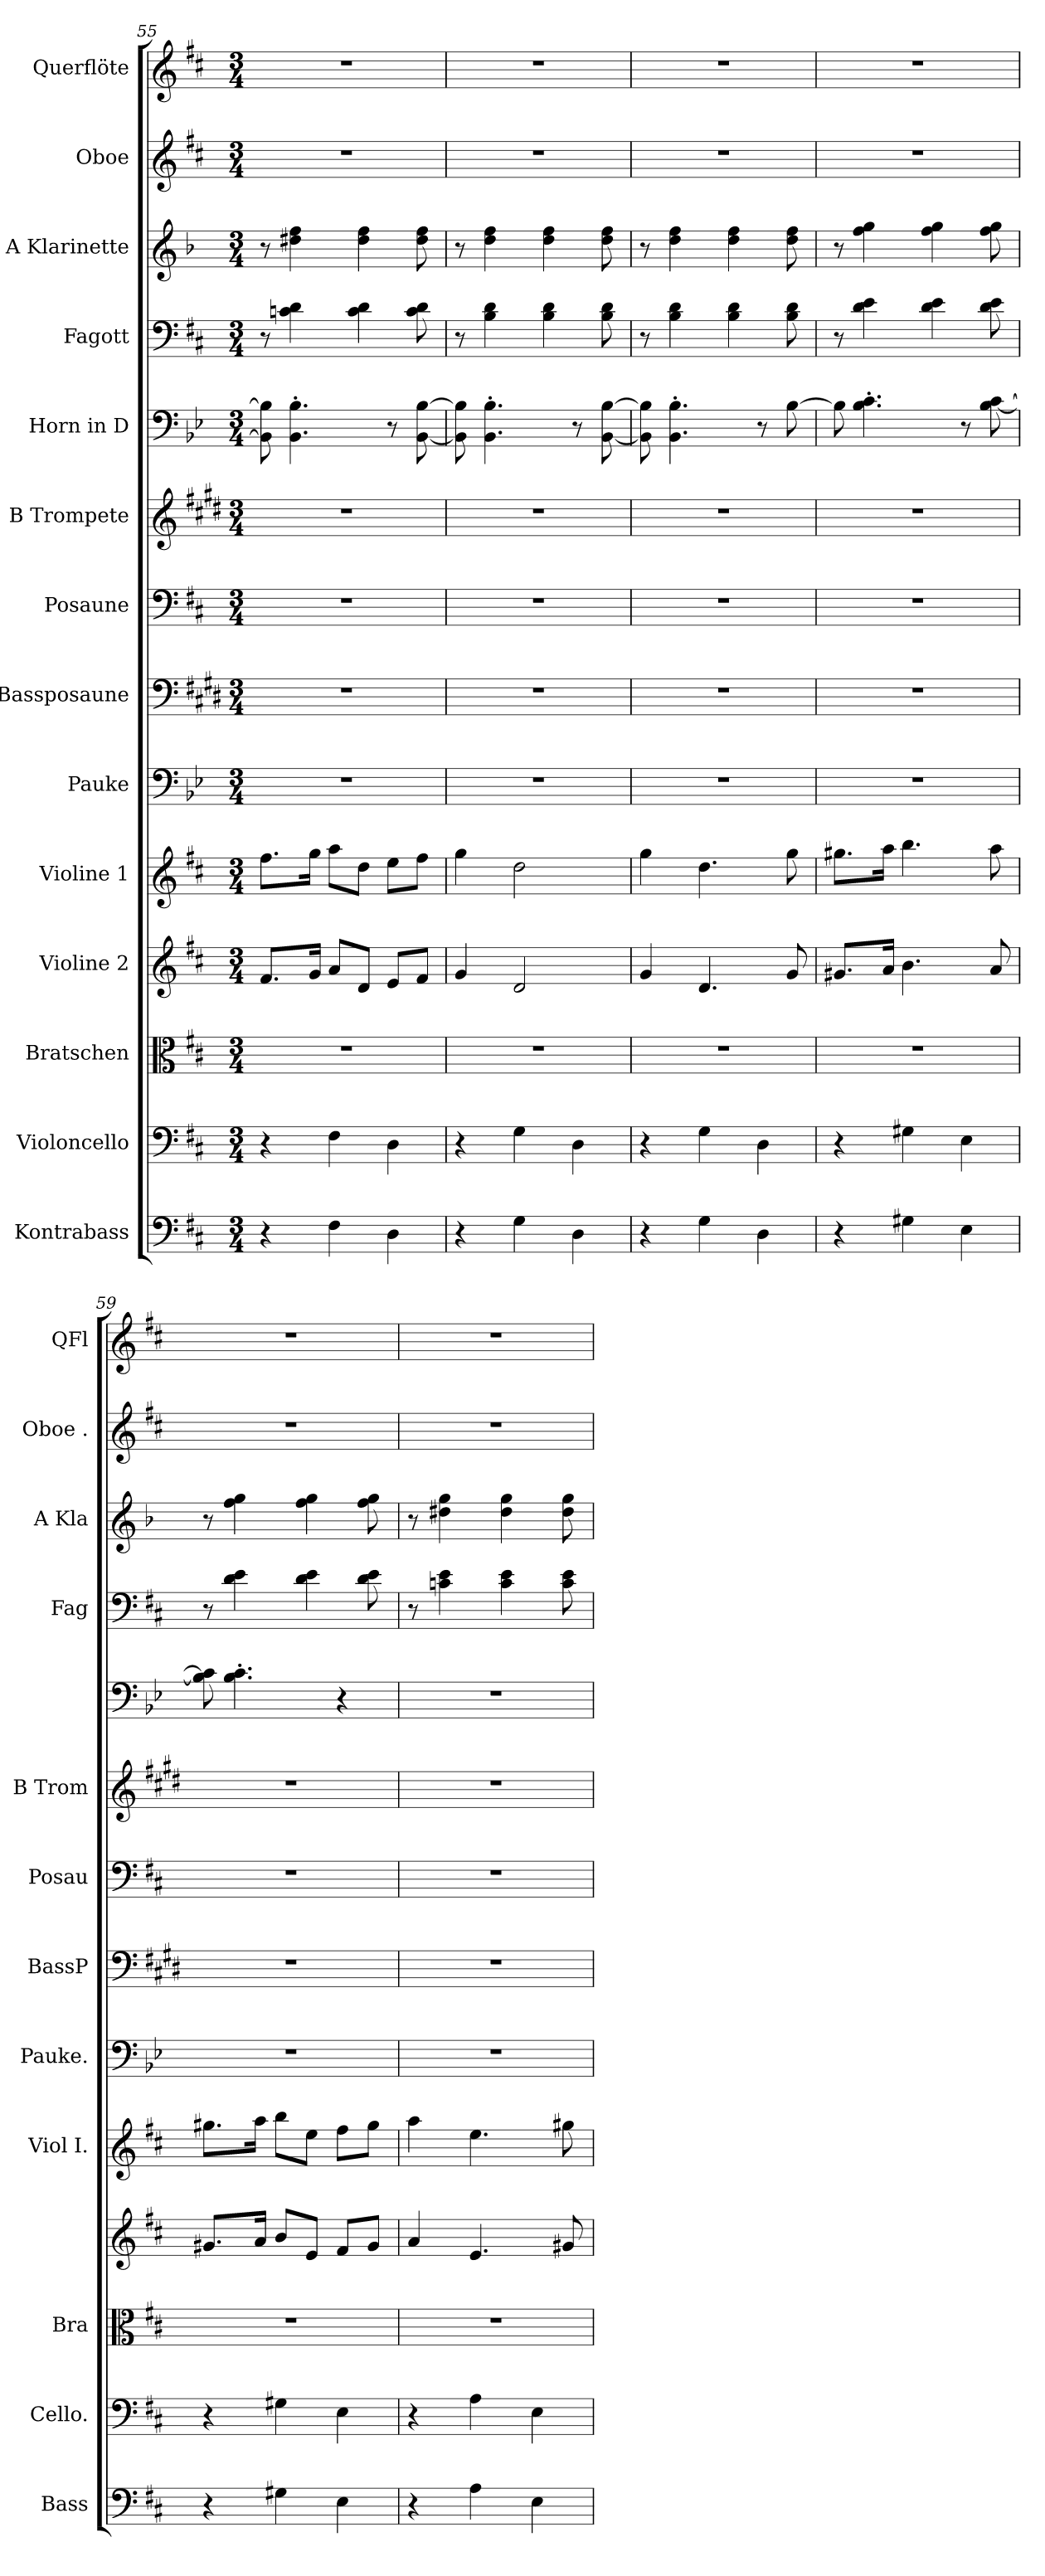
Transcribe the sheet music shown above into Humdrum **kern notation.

**kern	**kern	**kern	**kern	**kern	**kern	**kern	**kern	**kern	**kern	**kern	**kern	**kern	**kern
*part14	*part13	*part12	*part11	*part10	*part9	*part8	*part7	*part6	*part5	*part4	*part3	*part2	*part1
*staff14	*staff13	*staff12	*staff11	*staff10	*staff9	*staff8	*staff7	*staff6	*staff5	*staff4	*staff3	*staff2	*staff1
*I"Kontrabass	*I"Violoncello	*I"Bratschen	*I"Violine 2	*I"Violine 1	*I"Pauke	*I"Bassposaune	*I"Posaune	*I"B Trompete	*I"Horn in D	*I"Fagott	*I"A Klarinette	*I"Oboe	*I"Querflöte
*I'Bass	*I'Cello.	*I'Bra	*	*I'Viol I.	*I'Pauke.	*I'BassP	*I'Posau	*I'B Trom	*	*I'Fag	*I'A Kla	*I'Oboe .	*I'QFl
*clefF4	*clefF4	*clefC3	*clefG2	*clefG2	*clefF4	*clefF4	*clefF4	*clefG2	*clefF4	*clefF4	*clefG2	*clefG2	*clefG2
*ITrd7c12	*	*	*	*	*ITrd-2c-4	*ITrd1c2	*	*ITrd1c2	*ITrd-2c-4	*	*ITrd2c3	*	*
*k[f#c#]	*k[f#c#]	*k[f#c#]	*k[f#c#]	*k[f#c#]	*k[f#c#]	*k[f#c#]	*k[f#c#]	*k[f#c#]	*k[f#c#]	*k[f#c#]	*k[f#c#]	*k[f#c#]	*k[f#c#]
*M3/4	*M3/4	*M3/4	*M3/4	*M3/4	*M3/4	*M3/4	*M3/4	*M3/4	*M3/4	*M3/4	*M3/4	*M3/4	*M3/4
=55	=55	=55	=55	=55	=55	=55	=55	=55	=55	=55	=55	=55	=55
4r	4r	2.r	8.f#/L	8.ff#\L	2.r	2.r	2.r	2.r	8D\] 8d\]	8r	8r	2.r	2.r
.	.	.	.	.	.	.	.	.	4.D\' 4.d\'	4cn\ 4d\	4b#X\ 4dd\	.	.
.	.	.	16g/Jk	16gg\Jk	.	.	.	.	.	.	.	.	.
4FF#\	4F#\	.	8a/L	8aa\L	.	.	.	.	.	.	.	.	.
.	.	.	8d/J	8dd\J	.	.	.	.	.	4c\ 4d\	4b#\ 4dd\	.	.
4DD\	4D\	.	8e/L	8ee\L	.	.	.	.	8r	.	.	.	.
.	.	.	8f#/J	8ff#\J	.	.	.	.	[8D\ [8d\	8c\ 8d\	8b#\ 8dd\	.	.
=56	=56	=56	=56	=56	=56	=56	=56	=56	=56	=56	=56	=56	=56
4r	4r	2.r	4g/	4gg\	2.r	2.r	2.r	2.r	8D\] 8d\]	8r	8r	2.r	2.r
.	.	.	.	.	.	.	.	.	4.D\' 4.d\'	4B\ 4d\	4b\ 4dd\	.	.
4GG\	4G\	.	2d/	2dd\	.	.	.	.	.	.	.	.	.
.	.	.	.	.	.	.	.	.	.	4B\ 4d\	4b\ 4dd\	.	.
4DD\	4D\	.	.	.	.	.	.	.	8r	.	.	.	.
.	.	.	.	.	.	.	.	.	[8D\ [8d\	8B\ 8d\	8b\ 8dd\	.	.
=57	=57	=57	=57	=57	=57	=57	=57	=57	=57	=57	=57	=57	=57
4r	4r	2.r	4g/	4gg\	2.r	2.r	2.r	2.r	8D\] 8d\]	8r	8r	2.r	2.r
.	.	.	.	.	.	.	.	.	4.D\' 4.d\'	4B\ 4d\	4b\ 4dd\	.	.
4GG\	4G\	.	4.d/	4.dd\	.	.	.	.	.	.	.	.	.
.	.	.	.	.	.	.	.	.	.	4B\ 4d\	4b\ 4dd\	.	.
4DD\	4D\	.	.	.	.	.	.	.	8r	.	.	.	.
.	.	.	8g/	8gg\	.	.	.	.	[8d\	8B\ 8d\	8b\ 8dd\	.	.
=58	=58	=58	=58	=58	=58	=58	=58	=58	=58	=58	=58	=58	=58
4r	4r	2.r	8.g#X/L	8.gg#X\L	2.r	2.r	2.r	2.r	8d\]	8r	8r	2.r	2.r
.	.	.	.	.	.	.	.	.	4.d\' 4.e\'	4d\ 4e\	4dd\ 4ee\	.	.
.	.	.	16a/Jk	16aa\Jk	.	.	.	.	.	.	.	.	.
4GG#X\	4G#X\	.	4.b\	4.bb\	.	.	.	.	.	.	.	.	.
.	.	.	.	.	.	.	.	.	.	4d\ 4e\	4dd\ 4ee\	.	.
4EE\	4E\	.	.	.	.	.	.	.	8r	.	.	.	.
.	.	.	8a/	8aa\	.	.	.	.	[8d\ [8e\	8d\ 8e\	8dd\ 8ee\	.	.
=59	=59	=59	=59	=59	=59	=59	=59	=59	=59	=59	=59	=59	=59
4r	4r	2.r	8.g#X/L	8.gg#X\L	2.r	2.r	2.r	2.r	8d\] 8e\]	8r	8r	2.r	2.r
.	.	.	.	.	.	.	.	.	4.d\' 4.e\'	4d\ 4e\	4dd\ 4ee\	.	.
.	.	.	16a/Jk	16aa\Jk	.	.	.	.	.	.	.	.	.
4GG#X\	4G#X\	.	8b/L	8bb\L	.	.	.	.	.	.	.	.	.
.	.	.	8e/J	8ee\J	.	.	.	.	.	4d\ 4e\	4dd\ 4ee\	.	.
4EE\	4E\	.	8f#/L	8ff#\L	.	.	.	.	4r	.	.	.	.
.	.	.	8g#/J	8gg#\J	.	.	.	.	.	8d\ 8e\	8dd\ 8ee\	.	.
!!LO:PB:g=z
=60	=60	=60	=60	=60	=60	=60	=60	=60	=60	=60	=60	=60	=60
4r	4r	2.r	4a/	4aa\	2.r	2.r	2.r	2.r	2.r	8r	8r	2.r	2.r
.	.	.	.	.	.	.	.	.	.	4cn\ 4e\	4b#X\ 4ee\	.	.
4AA\	4A\	.	4.e/	4.ee\	.	.	.	.	.	.	.	.	.
.	.	.	.	.	.	.	.	.	.	4c\ 4e\	4b#\ 4ee\	.	.
4EE\	4E\	.	.	.	.	.	.	.	.	.	.	.	.
.	.	.	8g#X/	8gg#X\	.	.	.	.	.	8c\ 8e\	8b#\ 8ee\	.	.
=	=	=	=	=	=	=	=	=	=	=	=	=	=
*-	*-	*-	*-	*-	*-	*-	*-	*-	*-	*-	*-	*-	*-
